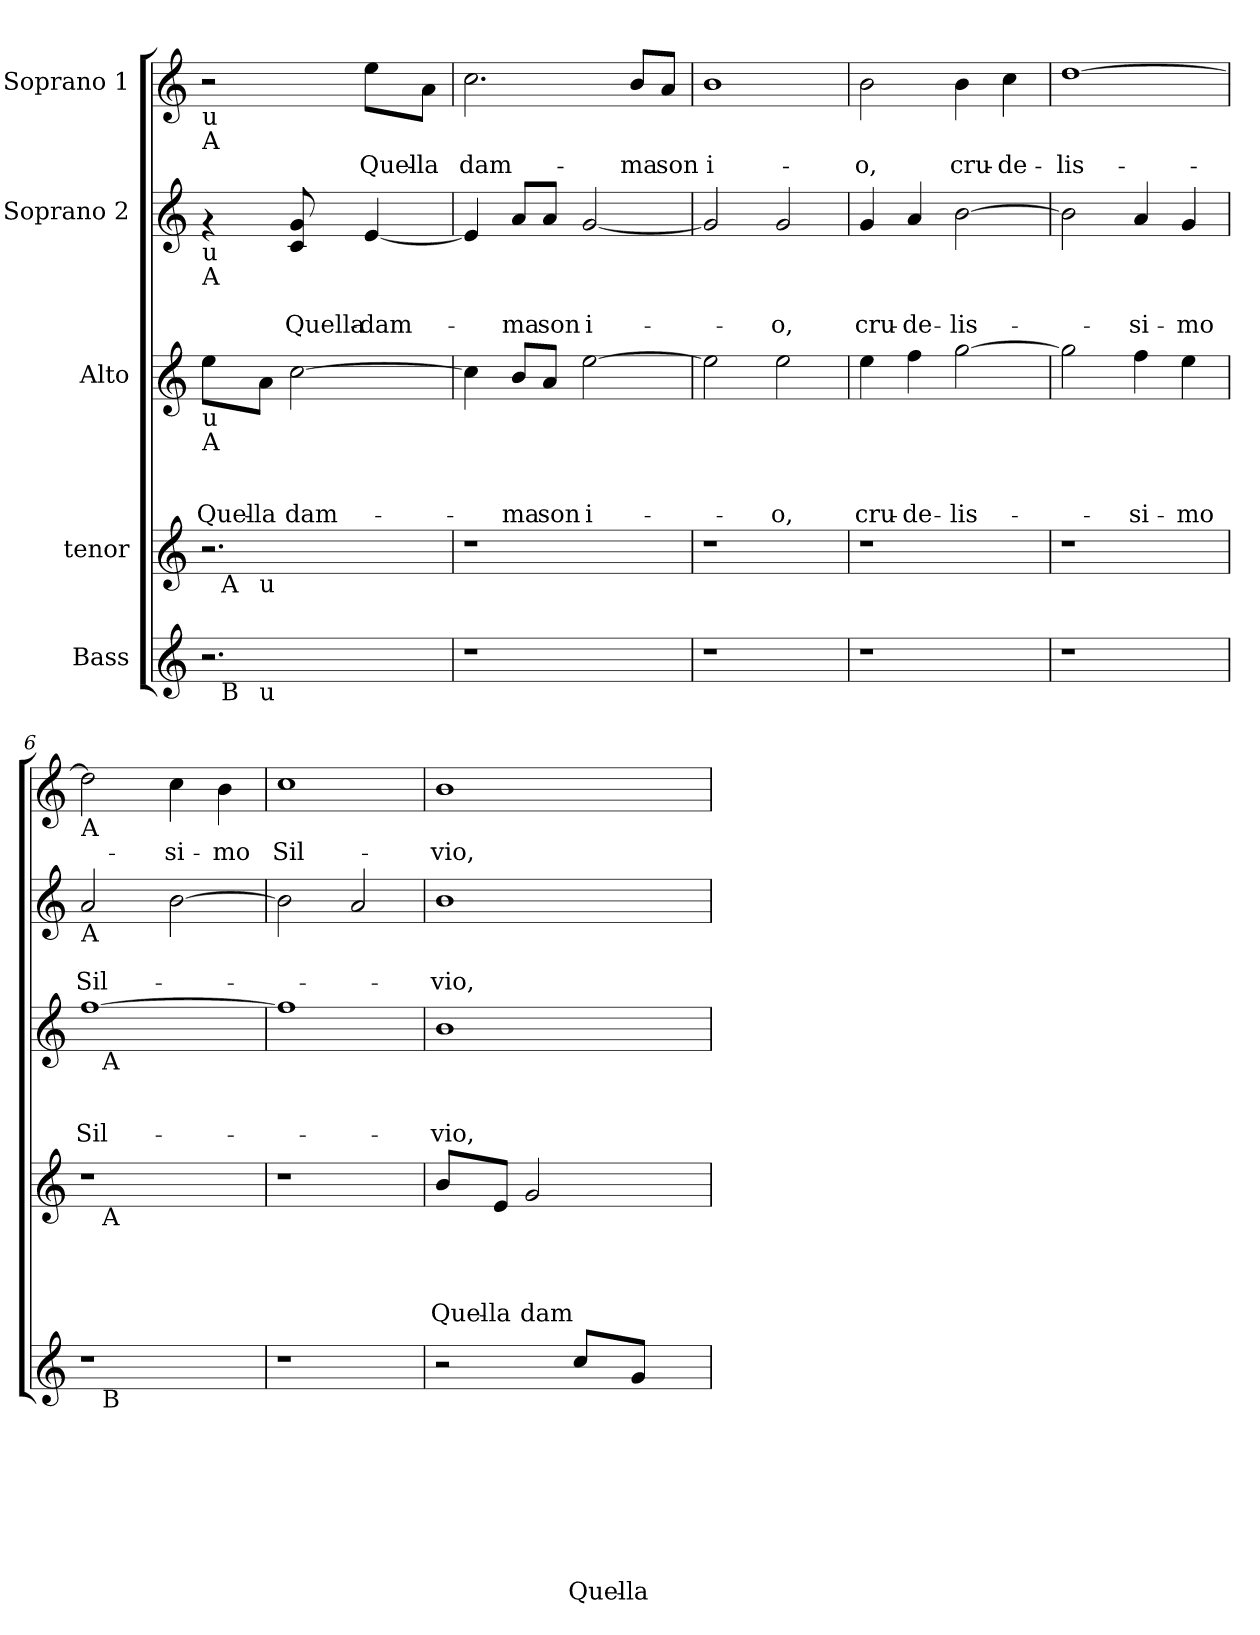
**kern	**text	**text	**text	**text	**text	**text	**text	**text	**kern	**text	**text	**text	**text	**kern	**text	**text	**text	**kern	**text	**text	**kern	**text
*part5	*part5	*part5	*part5	*part5	*part5	*part5	*part5	*part5	*part4	*part4	*part4	*part4	*part4	*part3	*part3	*part3	*part3	*part2	*part2	*part2	*part1	*part1
*staff5	*staff5	*staff5	*staff5	*staff5	*staff5	*staff5	*staff5	*staff5	*staff4	*staff4	*staff4	*staff4	*staff4	*staff3	*staff3	*staff3	*staff3	*staff2	*staff2	*staff2	*staff1	*staff1
*I"Bass	*	*	*	*	*	*	*	*	*I"tenor	*	*	*	*	*I"Alto	*	*	*	*I"Soprano 2	*	*	*I"Soprano 1	*
*clefG2	*	*	*	*	*	*	*	*	*clefG2	*	*	*	*	*clefG2	*	*	*	*clefG2	*	*	*clefG2	*
*k[]	*	*	*	*	*	*	*	*	*k[]	*	*	*	*	*k[]	*	*	*	*k[]	*	*	*k[]	*
*C:	*	*	*	*	*	*	*	*	*C:	*	*	*	*	*C:	*	*	*	*C:	*	*	*C:	*
=1	=1	=1	=1	=1	=1	=1	=1	=1	=1	=1	=1	=1	=1	=1	=1	=1	=1	=1	=1	=1	=1	=1
!	!	!	!	!	!	!	!	!	!	!	!	!	!	!	!	!	!	!	!	!	!LO:TX:b:t=u	!
!	!	!	!	!	!	!	!	!	!	!	!	!	!	!	!	!	!	!	!	!	!LO:TX:b:t=A	!
!	!	!	!	!	!	!	!	!	!	!	!	!	!	!	!	!	!	!LO:TX:b:t=u	!	!	!	!
!	!	!	!	!	!	!	!	!	!	!	!	!	!	!	!	!	!	!LO:TX:b:t=A	!	!	!	!
!	!	!	!	!	!	!	!	!	!	!	!	!	!	!LO:TX:b:t=u	!	!	!	!	!	!	!	!
!	!	!	!	!	!	!	!	!	!	!	!	!	!	!LO:TX:b:t=A	!	!	!	!	!	!	!	!
!	!	!	!	!	!	!	!	!	!	!	!	!	!	!	!	!	!LO:LY:b	!	!	!	!	!
*^	*	*	*	*	*	*	*	*	*^	*	*	*	*	*	*	*	*	*	*	*	*	*
*	*^	*	*	*	*	*	*	*	*	*	*^	*	*	*	*	*	*	*	*	*	*	*	*	*
2.r	32ryy	8ryy	.	.	.	.	.	.	.	.	2.r	32ryy	8ryy	.	.	.	.	8ee\L	.	.	Quel-	4rf	.	.	2r	.
!	!	!	!	!	!	!	!	!	!	!	!	!LO:TX:b:t=A	!	!	!	!	!	!	!	!	!	!	!	!	!	!
!	!LO:TX:b:t=B	!	!	!	!	!	!	!	!	!	!	!	!	!	!	!	!	!	!	!	!	!	!	!	!	!
.	2ryy	.	.	.	.	.	.	.	.	.	.	2ryy	.	.	.	.	.	.	.	.	.	.	.	.	.	.
!	!	!	!	!	!	!	!	!	!	!	!	!	!LO:TX:b:t=u	!	!	!	!	!	!	!	!	!	!	!	!	!
!	!	!LO:TX:b:t=u	!	!	!	!	!	!	!	!	!	!	!	!	!	!	!	!	!	!	!	!	!	!	!	!
!	!	!	!	!	!	!	!	!	!	!	!	!	!	!	!	!	!	!	!	!	!LO:LY:b	!	!	!	!	!
.	.	2ryy	.	.	.	.	.	.	.	.	.	.	2ryy	.	.	.	.	8a:\J	.	.	-la	.	.	.	.	.
!	!	!	!	!	!	!	!	!	!	!	!	!	!	!	!	!	!	!	!	!	!LO:LY:b	!	!	!LO:LY:b	!	!
.	.	.	.	.	.	.	.	.	.	.	.	.	.	.	.	.	.	[>2cc\	.	.	dam-	8c/ 8g/	.	Quella-	.	.
.	.	.	.	.	.	.	.	.	.	.	.	.	.	.	.	.	.	.	.	.	.	8ryy	.	.	.	.
!	!	!	!	!	!	!	!	!	!	!	!	!	!	!	!	!	!	!	!	!	!	!	!	!LO:LY:b	!	!LO:LY:b
.	.	.	.	.	.	.	.	.	.	.	.	.	.	.	.	.	.	.	.	.	.	[<4e/	.	-dam-	8ee\L	Quel-
.	8..ryy	.	.	.	.	.	.	.	.	.	.	8..ryy	.	.	.	.	.	.	.	.	.	.	.	.	.	.
!	!	!	!	!	!	!	!	!	!	!	!	!	!	!	!	!	!	!	!	!	!	!	!	!	!	!LO:LY:b
.	.	8ryy	.	.	.	.	.	.	.	.	.	.	8ryy	.	.	.	.	.	.	.	.	.	.	.	8a:\J	-la
=2	=2	=2	=2	=2	=2	=2	=2	=2	=2	=2	=2	=2	=2	=2	=2	=2	=2	=2	=2	=2	=2	=2	=2	=2	=2	=2
!	!	!	!	!	!	!	!	!	!	!	!	!	!	!	!	!	!	!	!	!	!	!	!	!	!	!LO:LY:b
*v	*v	*v	*	*	*	*	*	*	*	*	*	*	*	*	*	*	*	*	*	*	*	*	*	*	*	*
*	*	*	*	*	*	*	*	*	*v	*v	*v	*	*	*	*	*	*	*	*	*	*	*	*	*
1r	.	.	.	.	.	.	.	.	1r	.	.	.	.	4cc\]	.	.	.	4e/]	.	.	2.cc\	dam-
!	!	!	!	!	!	!	!	!	!	!	!	!	!	!	!	!	!LO:LY:b	!	!	!LO:LY:b	!	!
.	.	.	.	.	.	.	.	.	.	.	.	.	.	8b/L	.	.	-ma	8a/L	.	-ma	.	.
!	!	!	!	!	!	!	!	!	!	!	!	!	!	!	!	!	!LO:LY:b	!	!	!LO:LY:b	!	!
.	.	.	.	.	.	.	.	.	.	.	.	.	.	8a/J	.	.	son	8a/J	.	son	.	.
!	!	!	!	!	!	!	!	!	!	!	!	!	!	!	!	!	!LO:LY:b	!	!	!LO:LY:b	!	!
.	.	.	.	.	.	.	.	.	.	.	.	.	.	[>2ee\	.	.	i-	[<2g/	.	i-	.	.
!	!	!	!	!	!	!	!	!	!	!	!	!	!	!	!	!	!	!	!	!	!	!LO:LY:b
.	.	.	.	.	.	.	.	.	.	.	.	.	.	.	.	.	.	.	.	.	8b/L	-ma
!	!	!	!	!	!	!	!	!	!	!	!	!	!	!	!	!	!	!	!	!	!	!LO:LY:b
.	.	.	.	.	.	.	.	.	.	.	.	.	.	.	.	.	.	.	.	.	8a/J	son
=3	=3	=3	=3	=3	=3	=3	=3	=3	=3	=3	=3	=3	=3	=3	=3	=3	=3	=3	=3	=3	=3	=3
!	!	!	!	!	!	!	!	!	!	!	!	!	!	!	!	!	!	!	!	!	!	!LO:LY:b
1r	.	.	.	.	.	.	.	.	1r	.	.	.	.	2ee\]	.	.	.	2g/]	.	.	1b	i-
!	!	!	!	!	!	!	!	!	!	!	!	!	!	!	!	!	!LO:LY:b	!	!	!LO:LY:b	!	!
.	.	.	.	.	.	.	.	.	.	.	.	.	.	2ee\	.	.	-o,	2g/	.	-o,	.	.
=4	=4	=4	=4	=4	=4	=4	=4	=4	=4	=4	=4	=4	=4	=4	=4	=4	=4	=4	=4	=4	=4	=4
!	!	!	!	!	!	!	!	!	!	!	!	!	!	!	!	!	!LO:LY:b	!	!	!LO:LY:b	!	!LO:LY:b
1r	.	.	.	.	.	.	.	.	1r	.	.	.	.	4ee\	.	.	cru-	4g/	.	cru-	2b\	-o,
!	!	!	!	!	!	!	!	!	!	!	!	!	!	!	!	!	!LO:LY:b	!	!	!LO:LY:b	!	!
.	.	.	.	.	.	.	.	.	.	.	.	.	.	4ff\	.	.	-de-	4a/	.	-de-	.	.
!	!	!	!	!	!	!	!	!	!	!	!	!	!	!	!	!	!LO:LY:b	!	!	!LO:LY:b	!	!LO:LY:b
.	.	.	.	.	.	.	.	.	.	.	.	.	.	[>2gg\	.	.	-lis-	[>2b\	.	-lis-	4b\	cru-
!	!	!	!	!	!	!	!	!	!	!	!	!	!	!	!	!	!	!	!	!	!	!LO:LY:b
.	.	.	.	.	.	.	.	.	.	.	.	.	.	.	.	.	.	.	.	.	4cc\	-de-
=5	=5	=5	=5	=5	=5	=5	=5	=5	=5	=5	=5	=5	=5	=5	=5	=5	=5	=5	=5	=5	=5	=5
!	!	!	!	!	!	!	!	!	!	!	!	!	!	!	!	!	!	!	!	!	!	!LO:LY:b
1r	.	.	.	.	.	.	.	.	1r	.	.	.	.	2gg\]	.	.	.	2b\]	.	.	[<1dd	-lis-
!	!	!	!	!	!	!	!	!	!	!	!	!	!	!	!	!	!LO:LY:b	!	!	!LO:LY:b	!	!
.	.	.	.	.	.	.	.	.	.	.	.	.	.	4ff\	.	.	-si-	4a/	.	-si-	.	.
!	!	!	!	!	!	!	!	!	!	!	!	!	!	!	!	!	!LO:LY:b	!	!	!LO:LY:b	!	!
.	.	.	.	.	.	.	.	.	.	.	.	.	.	4ee\	.	.	-mo	4g/	.	-mo	.	.
!!LO:LB:g=z
=6	=6	=6	=6	=6	=6	=6	=6	=6	=6	=6	=6	=6	=6	=6	=6	=6	=6	=6	=6	=6	=6	=6
!	!	!	!	!	!	!	!	!	!	!	!	!	!	!	!	!	!	!	!	!	!LO:TX:b:t=A	!
!	!	!	!	!	!	!	!	!	!	!	!	!	!	!	!	!	!	!LO:TX:b:t=A	!	!	!	!
!	!	!	!	!	!	!	!	!	!	!	!	!	!	!	!	!	!LO:LY:b	!	!	!LO:LY:b	!	!
*^	*	*	*	*	*	*	*	*	*^	*	*	*	*	*^	*	*	*	*	*	*	*	*
1r	16ryy	.	.	.	.	.	.	.	.	1r	16ryy	.	.	.	.	[>1ff	16ryy	.	.	Sil-	2a/	.	Sil-	2dd\]	.
!	!	!	!	!	!	!	!	!	!	!	!	!	!	!	!	!	!LO:TX:b:t=A	!	!	!	!	!	!	!	!
!	!	!	!	!	!	!	!	!	!	!	!LO:TX:b:t=A	!	!	!	!	!	!	!	!	!	!	!	!	!	!
!	!LO:TX:b:t=B	!	!	!	!	!	!	!	!	!	!	!	!	!	!	!	!	!	!	!	!	!	!	!	!
.	2...ryy	.	.	.	.	.	.	.	.	.	2...ryy	.	.	.	.	.	2...ryy	.	.	.	.	.	.	.	.
!	!	!	!	!	!	!	!	!	!	!	!	!	!	!	!	!	!	!	!	!	!	!	!	!	!LO:LY:b
.	.	.	.	.	.	.	.	.	.	.	.	.	.	.	.	.	.	.	.	.	[>2b\	.	.	4cc\	-si-
!	!	!	!	!	!	!	!	!	!	!	!	!	!	!	!	!	!	!	!	!	!	!	!	!	!LO:LY:b
.	.	.	.	.	.	.	.	.	.	.	.	.	.	.	.	.	.	.	.	.	.	.	.	4b\	-mo
=7	=7	=7	=7	=7	=7	=7	=7	=7	=7	=7	=7	=7	=7	=7	=7	=7	=7	=7	=7	=7	=7	=7	=7	=7	=7
!	!	!	!	!	!	!	!	!	!	!	!	!	!	!	!	!	!	!	!	!	!	!	!	!	!LO:LY:b
*v	*v	*	*	*	*	*	*	*	*	*	*	*	*	*	*	*v	*v	*	*	*	*	*	*	*	*
*	*	*	*	*	*	*	*	*	*v	*v	*	*	*	*	*	*	*	*	*	*	*	*	*
1r	.	.	.	.	.	.	.	.	1r	.	.	.	.	1ff]	.	.	.	2b\]	.	.	1cc	Sil-
.	.	.	.	.	.	.	.	.	.	.	.	.	.	.	.	.	.	2a/	.	.	.	.
=8	=8	=8	=8	=8	=8	=8	=8	=8	=8	=8	=8	=8	=8	=8	=8	=8	=8	=8	=8	=8	=8	=8
!	!	!	!	!	!	!	!	!	!	!	!	!	!LO:LY:b	!	!	!	!LO:LY:b	!	!	!LO:LY:b	!	!LO:LY:b
2r	.	.	.	.	.	.	.	.	8b:/L	.	.	.	Quel-	1b	.	.	-vio,	1b	.	-vio,	1b	-vio,
!	!	!	!	!	!	!	!	!	!	!	!	!	!LO:LY:b	!	!	!	!	!	!	!	!	!
.	.	.	.	.	.	.	.	.	8e/J	.	.	.	-la	.	.	.	.	.	.	.	.	.
!	!	!	!	!	!	!	!	!	!	!	!	!	!LO:LY:b	!	!	!	!	!	!	!	!	!
.	.	.	.	.	.	.	.	.	2g/	.	.	.	dam-	.	.	.	.	.	.	.	.	.
!	!	!	!	!	!	!	!	!LO:LY:b	!	!	!	!	!	!	!	!	!	!	!	!	!	!
8cc:/L	.	.	.	.	.	.	.	Quel-	.	.	.	.	.	.	.	.	.	.	.	.	.	.
!	!	!	!	!	!	!	!	!LO:LY:b	!	!	!	!	!	!	!	!	!	!	!	!	!	!
8g/J	.	.	.	.	.	.	.	-la	.	.	.	.	.	.	.	.	.	.	.	.	.	.
4ryy	.	.	.	.	.	.	.	.	4ryy	.	.	.	.	.	.	.	.	.	.	.	.	.
=	=	=	=	=	=	=	=	=	=	=	=	=	=	=	=	=	=	=	=	=	=	=
*-	*-	*-	*-	*-	*-	*-	*-	*-	*-	*-	*-	*-	*-	*-	*-	*-	*-	*-	*-	*-	*-	*-
